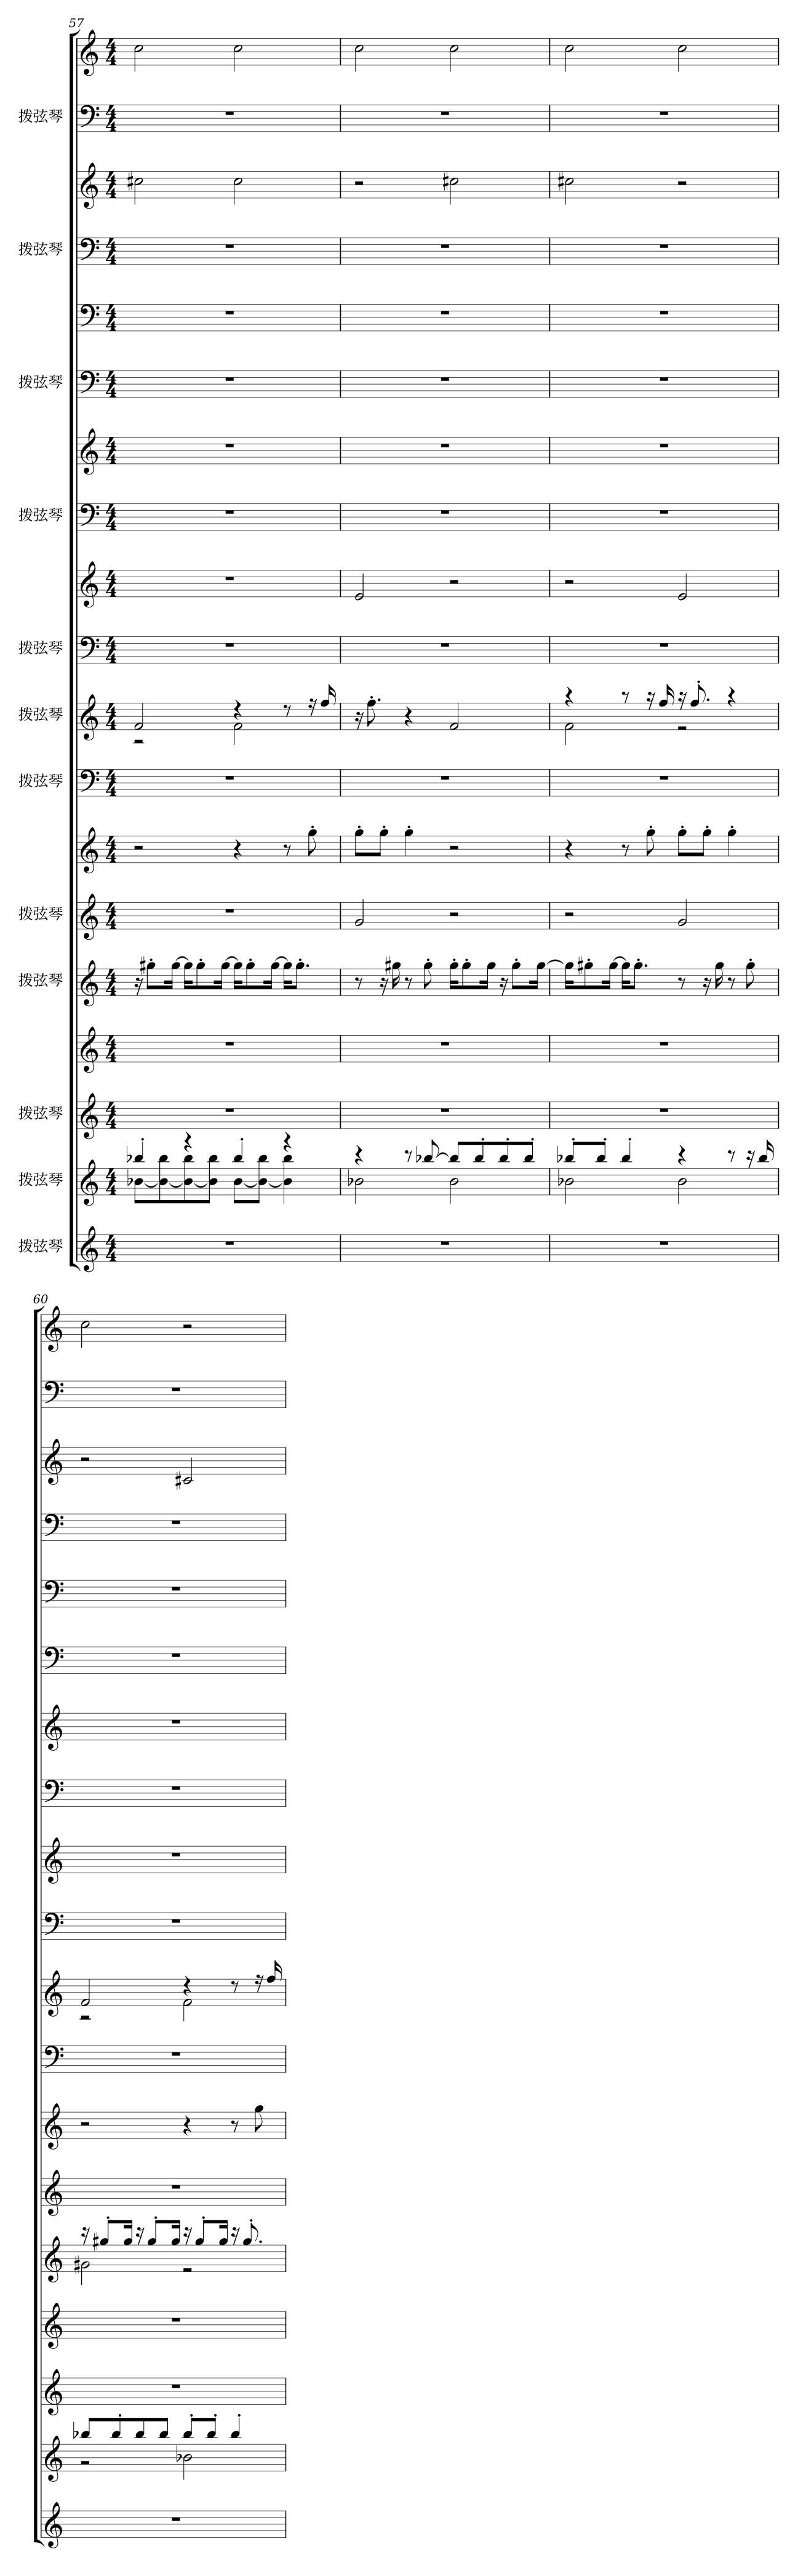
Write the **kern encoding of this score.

**kern	**kern	**kern	**kern	**kern	**kern	**kern	**kern	**kern	**kern	**kern	**kern	**kern	**kern	**kern	**kern	**kern	**kern	**kern
*part12	*part11	*part10	*part10	*part9	*part8	*part8	*part7	*part6	*part5	*part5	*part4	*part4	*part3	*part3	*part2	*part2	*part1	*part1
*staff19	*staff18	*staff17	*staff16	*staff15	*staff14	*staff13	*staff12	*staff11	*staff10	*staff9	*staff8	*staff7	*staff6	*staff5	*staff4	*staff3	*staff2	*staff1
*I"拨弦琴	*I"拨弦琴	*I"拨弦琴	*	*I"拨弦琴	*I"拨弦琴	*	*I"拨弦琴	*I"拨弦琴	*I"拨弦琴	*	*I"拨弦琴	*	*I"拨弦琴	*	*I"拨弦琴	*	*I"拨弦琴	*
*clefG2	*clefG2	*clefG2	*clefG2	*clefG2	*clefG2	*clefG2	*clefF4	*clefG2	*clefF4	*clefG2	*clefF4	*clefG2	*clefF4	*clefF4	*clefF4	*clefG2	*clefF4	*clefG2
*k[]	*k[]	*k[]	*k[]	*k[]	*k[]	*k[]	*k[]	*k[]	*k[]	*k[]	*k[]	*k[]	*k[]	*k[]	*k[]	*k[]	*k[]	*k[]
*M4/4	*M4/4	*M4/4	*M4/4	*M4/4	*M4/4	*M4/4	*M4/4	*M4/4	*M4/4	*M4/4	*M4/4	*M4/4	*M4/4	*M4/4	*M4/4	*M4/4	*M4/4	*M4/4
=57	=57	=57	=57	=57	=57	=57	=57	=57	=57	=57	=57	=57	=57	=57	=57	=57	=57	=57
*	*^	*	*	*	*	*	*	*^	*	*	*	*	*	*	*	*	*	*
1r	4bb-X'/	[8b-X\L	1r	1r	16r	1r	2r	1r	2f/	2r	1r	1r	1r	1r	1r	1r	1r	2cc#X\	1r	2cc\
.	.	.	.	.	8gg#X'\L	.	.	.	.	.	.	.	.	.	.	.	.	.	.	.
.	.	8b-\_ 8bb-\	.	.	.	.	.	.	.	.	.	.	.	.	.	.	.	.	.	.
.	.	.	.	.	[16gg#\Jk	.	.	.	.	.	.	.	.	.	.	.	.	.	.	.
.	4r	8b-\_ 8bb-\	.	.	16gg#\KL]	.	.	.	.	.	.	.	.	.	.	.	.	.	.	.
.	.	.	.	.	8gg#'\	.	.	.	.	.	.	.	.	.	.	.	.	.	.	.
.	.	8b-\] 8bb-\J	.	.	.	.	.	.	.	.	.	.	.	.	.	.	.	.	.	.
.	.	.	.	.	[16gg#\Jk	.	.	.	.	.	.	.	.	.	.	.	.	.	.	.
.	4bb-'/	[8b-\L	.	.	16gg#\KL]	.	4r	.	4r	2f\	.	.	.	.	.	.	.	2cc#\	.	2cc\
.	.	.	.	.	8gg#'\	.	.	.	.	.	.	.	.	.	.	.	.	.	.	.
.	.	8b-\_ 8bb-\J	.	.	.	.	.	.	.	.	.	.	.	.	.	.	.	.	.	.
.	.	.	.	.	[16gg#\Jk	.	.	.	.	.	.	.	.	.	.	.	.	.	.	.
.	4r	4b-\] 4bb-\	.	.	16gg#\KL]	.	8r	.	8r	.	.	.	.	.	.	.	.	.	.	.
.	.	.	.	.	8.gg#'\J	.	.	.	.	.	.	.	.	.	.	.	.	.	.	.
.	.	.	.	.	.	.	8gg'\	.	16r	.	.	.	.	.	.	.	.	.	.	.
.	.	.	.	.	.	.	.	.	16ff/	.	.	.	.	.	.	.	.	.	.	.
*	*	*	*	*	*	*	*	*	*v	*v	*	*	*	*	*	*	*	*	*	*
!!LO:PB:g=z
=58	=58	=58	=58	=58	=58	=58	=58	=58	=58	=58	=58	=58	=58	=58	=58	=58	=58	=58	=58
1r	4r	2b-X\	1r	1r	8r	2g/	8gg'\L	1r	16r	1r	2e/	1r	1r	1r	1r	1r	2r	1r	2cc\
.	.	.	.	.	.	.	.	.	8.ff'\	.	.	.	.	.	.	.	.	.	.
.	.	.	.	.	16r	.	8gg'\J	.	.	.	.	.	.	.	.	.	.	.	.
.	.	.	.	.	16gg#X\	.	.	.	.	.	.	.	.	.	.	.	.	.	.
.	8r	.	.	.	8r	.	4gg'\	.	4r	.	.	.	.	.	.	.	.	.	.
.	[8bb-X/	.	.	.	8gg#'\	.	.	.	.	.	.	.	.	.	.	.	.	.	.
.	8bb-/L]	2b-\	.	.	16gg#'\KL	2r	2r	.	2f/	.	2r	.	.	.	.	.	2cc#X\	.	2cc\
.	.	.	.	.	8gg#'\	.	.	.	.	.	.	.	.	.	.	.	.	.	.
.	8bb-'/	.	.	.	.	.	.	.	.	.	.	.	.	.	.	.	.	.	.
.	.	.	.	.	16gg#\Jk	.	.	.	.	.	.	.	.	.	.	.	.	.	.
.	8bb-'/	.	.	.	16r	.	.	.	.	.	.	.	.	.	.	.	.	.	.
.	.	.	.	.	8gg#'\L	.	.	.	.	.	.	.	.	.	.	.	.	.	.
.	8bb-'/J	.	.	.	.	.	.	.	.	.	.	.	.	.	.	.	.	.	.
.	.	.	.	.	[16gg#\Jk	.	.	.	.	.	.	.	.	.	.	.	.	.	.
=59	=59	=59	=59	=59	=59	=59	=59	=59	=59	=59	=59	=59	=59	=59	=59	=59	=59	=59	=59
*	*	*	*	*	*	*	*	*	*^	*	*	*	*	*	*	*	*	*	*
1r	8bb-X'/L	2b-X\	1r	1r	16gg#\KL]	2r	4r	1r	4r	2f\	1r	2r	1r	1r	1r	1r	1r	2cc#X\	1r	2cc\
.	.	.	.	.	8gg#X'\	.	.	.	.	.	.	.	.	.	.	.	.	.	.	.
.	8bb-'/J	.	.	.	.	.	.	.	.	.	.	.	.	.	.	.	.	.	.	.
.	.	.	.	.	[16gg#\Jk	.	.	.	.	.	.	.	.	.	.	.	.	.	.	.
.	4bb-'/	.	.	.	16gg#\KL]	.	8r	.	8r	.	.	.	.	.	.	.	.	.	.	.
.	.	.	.	.	8.gg#'\J	.	.	.	.	.	.	.	.	.	.	.	.	.	.	.
.	.	.	.	.	.	.	8gg'\	.	16r	.	.	.	.	.	.	.	.	.	.	.
.	.	.	.	.	.	.	.	.	16ff/	.	.	.	.	.	.	.	.	.	.	.
.	4r	2b-\	.	.	8r	2g/	8gg'\L	.	16r	2r	.	2e/	.	.	.	.	.	2r	.	2cc\
.	.	.	.	.	.	.	.	.	8.ff'/	.	.	.	.	.	.	.	.	.	.	.
.	.	.	.	.	16r	.	8gg'\J	.	.	.	.	.	.	.	.	.	.	.	.	.
.	.	.	.	.	16gg#\	.	.	.	.	.	.	.	.	.	.	.	.	.	.	.
.	8r	.	.	.	8r	.	4gg'\	.	4r	.	.	.	.	.	.	.	.	.	.	.
.	16r	.	.	.	8gg#'\	.	.	.	.	.	.	.	.	.	.	.	.	.	.	.
.	16bb-/	.	.	.	.	.	.	.	.	.	.	.	.	.	.	.	.	.	.	.
=60	=60	=60	=60	=60	=60	=60	=60	=60	=60	=60	=60	=60	=60	=60	=60	=60	=60	=60	=60	=60
*	*	*	*	*	*^	*	*	*	*	*	*	*	*	*	*	*	*	*	*	*
1r	8bb-X/L	2r	1r	1r	16r	2g#X\	1r	2r	1r	2f/	2r	1r	1r	1r	1r	1r	1r	1r	2r	1r	2cc\
.	.	.	.	.	8gg#X'/L	.	.	.	.	.	.	.	.	.	.	.	.	.	.	.	.
.	8bb-'/	.	.	.	.	.	.	.	.	.	.	.	.	.	.	.	.	.	.	.	.
.	.	.	.	.	16gg#/Jk	.	.	.	.	.	.	.	.	.	.	.	.	.	.	.	.
.	8bb-/	.	.	.	16r	.	.	.	.	.	.	.	.	.	.	.	.	.	.	.	.
.	.	.	.	.	8gg#'/L	.	.	.	.	.	.	.	.	.	.	.	.	.	.	.	.
.	8bb-/J	.	.	.	.	.	.	.	.	.	.	.	.	.	.	.	.	.	.	.	.
.	.	.	.	.	16gg#/Jk	.	.	.	.	.	.	.	.	.	.	.	.	.	.	.	.
.	8bb-'/L	2b-X\	.	.	16r	2r	.	4r	.	4r	2f\	.	.	.	.	.	.	.	2c#X/	.	2r
.	.	.	.	.	8gg#'/L	.	.	.	.	.	.	.	.	.	.	.	.	.	.	.	.
.	8bb-'/J	.	.	.	.	.	.	.	.	.	.	.	.	.	.	.	.	.	.	.	.
.	.	.	.	.	16gg#/Jk	.	.	.	.	.	.	.	.	.	.	.	.	.	.	.	.
.	4bb-'/	.	.	.	16r	.	.	8r	.	8r	.	.	.	.	.	.	.	.	.	.	.
.	.	.	.	.	8.gg#'/	.	.	.	.	.	.	.	.	.	.	.	.	.	.	.	.
.	.	.	.	.	.	.	.	8gg\	.	16r	.	.	.	.	.	.	.	.	.	.	.
.	.	.	.	.	.	.	.	.	.	16ff/	.	.	.	.	.	.	.	.	.	.	.
*	*v	*v	*	*	*v	*v	*	*	*	*v	*v	*	*	*	*	*	*	*	*	*	*
=	=	=	=	=	=	=	=	=	=	=	=	=	=	=	=	=	=	=
*-	*-	*-	*-	*-	*-	*-	*-	*-	*-	*-	*-	*-	*-	*-	*-	*-	*-	*-
